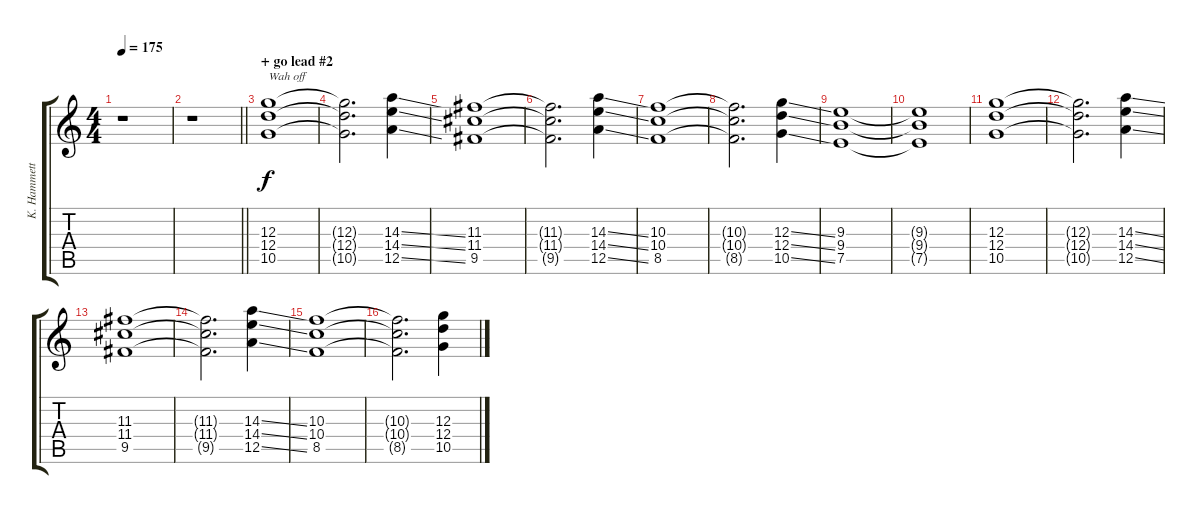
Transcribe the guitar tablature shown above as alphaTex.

\track ("K. Hammett - Lead guitar" "K. Hammett") {instrument distortionguitar}
\staff {score tabs}
\tuning (E4 B3 G3 D3 A2 E2) {hide}
\ts (4 4)
\tempo 175
\clef g2
\ks c
r.1{dy f} |
\barLineRight lightlight
r.1 |
\section ("" "+ go lead #2")
(12.3 12.4 10.5).1{txt "Wah off"} |
(12.3{t} 12.4{t} 10.5{t}).2{d} (14.3{ss} 14.4{ss} 12.5{ss}).4 |
(11.3 11.4 9.5).1 |
(11.3{t} 11.4{t} 9.5{t}).2{d} (14.3{ss} 14.4{ss} 12.5{ss}).4 |
(10.3 10.4 8.5).1 |
(10.3{t} 10.4{t} 8.5{t}).2{d} (12.3{ss} 12.4{ss} 10.5{ss}).4 |
(9.3 9.4 7.5).1 |
(9.3{t} 9.4{t} 7.5{t}).1 |
(12.3 12.4 10.5).1 |
(12.3{t} 12.4{t} 10.5{t}).2{d} (14.3{ss} 14.4{ss} 12.5{ss}).4 |
(11.3 11.4 9.5).1 |
(11.3{t} 11.4{t} 9.5{t}).2{d} (14.3{ss} 14.4{ss} 12.5{ss}).4 |
(10.3 10.4 8.5).1 |
(10.3{t} 10.4{t} 8.5{t}).2{d} (12.3{ss} 12.4{ss} 10.5{ss}).4
